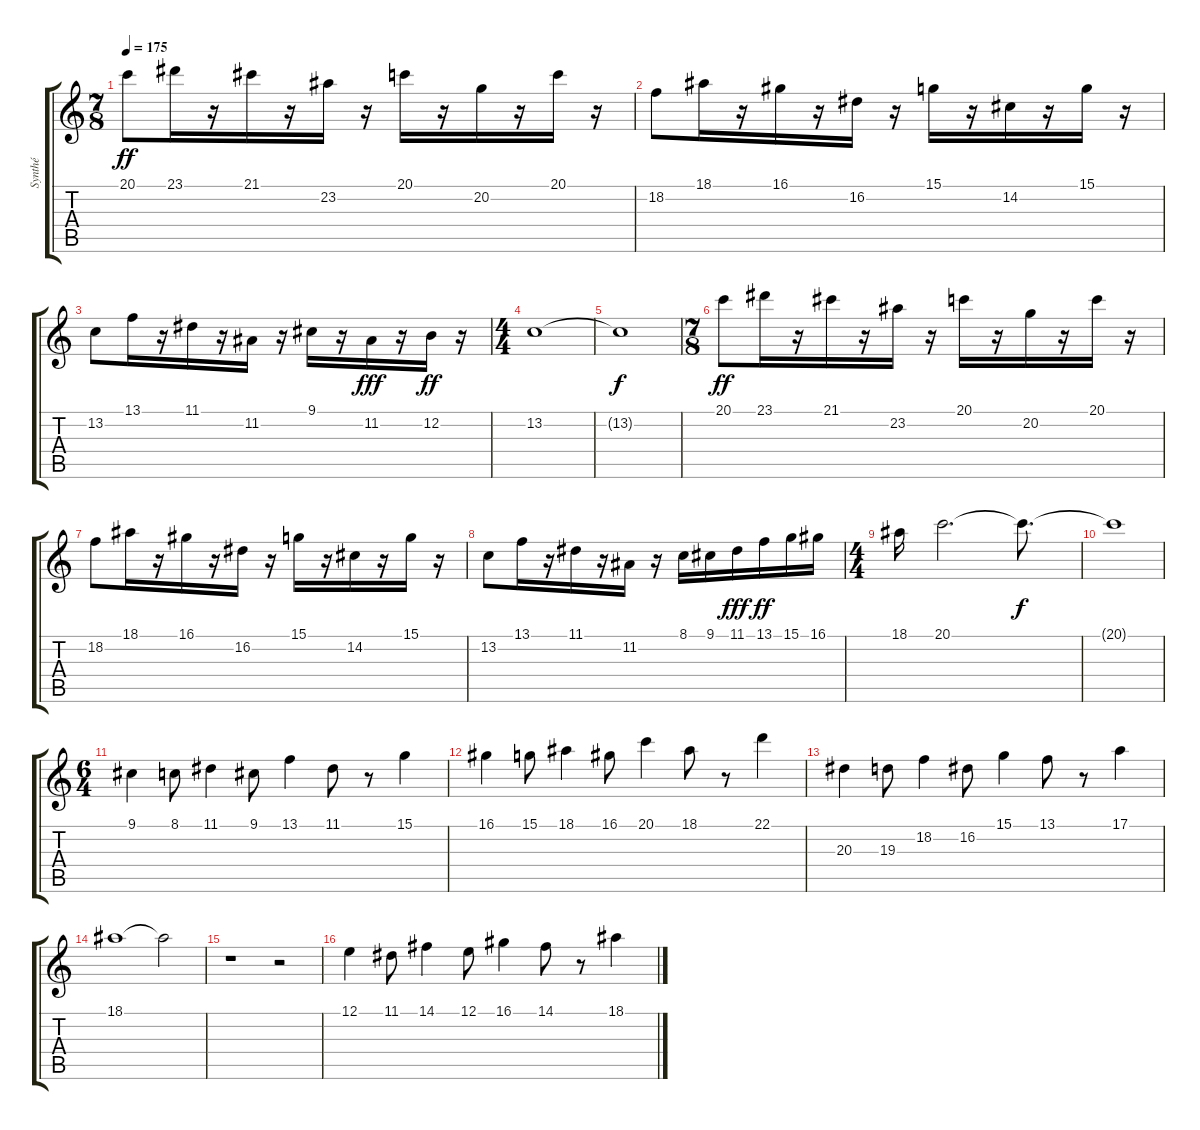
\track ("Synthé" "Synthé") {instrument lead2sawtooth}
\staff {score tabs}
\tuning (E4 B3 G3 D3 A2 E2) {hide}
\ts (7 8)
\tempo 175
\clef g2
\ks c
20.1.8{dy ff} 23.1.16 r.16 21.1.16 r.16 23.2.16 r.16 20.1.16 r.16 20.2.16 r.16 20.1.16 r.16 |
18.2.8 18.1.16 r.16 16.1.16 r.16 16.2.16 r.16 15.1.16 r.16 14.2.16 r.16 15.1.16 r.16 |
13.2.8 13.1.16 r.16 11.1.16 r.16 11.2.16 r.16 9.1.16 r.16 11.2.16{dy fff} r.16 12.2.16{dy ff} r.16 |
\ts (4 4)
13.2.1 |
13.2{t}.1{dy f} |
\ts (7 8)
20.1.8{dy ff} 23.1.16 r.16 21.1.16 r.16 23.2.16 r.16 20.1.16 r.16 20.2.16 r.16 20.1.16 r.16 |
18.2.8 18.1.16 r.16 16.1.16 r.16 16.2.16 r.16 15.1.16 r.16 14.2.16 r.16 15.1.16 r.16 |
13.2.8 13.1.16 r.16 11.1.16 r.16 11.2.16 r.16 8.1.16 9.1.16 11.1.16{dy fff} 13.1.16{dy ff} 15.1.16 16.1.16 |
\ts (4 4)
18.1.16 20.1.2{d} 20.1{t}.8{d dy f} |
20.1{t}.1 |
\ts (6 4)
9.1.4 8.1.8 11.1.4 9.1.8 13.1.4 11.1.8 r.8 15.1.4 |
16.1.4 15.1.8 18.1.4 16.1.8 20.1.4 18.1.8 r.8 22.1.4 |
20.3.4 19.3.8 18.2.4 16.2.8 15.1.4 13.1.8 r.8 17.1.4 |
18.1.1 18.1{t}.2 |
r.1 r.2 |
12.1.4 11.1.8 14.1.4 12.1.8 16.1.4 14.1.8 r.8 18.1.4
